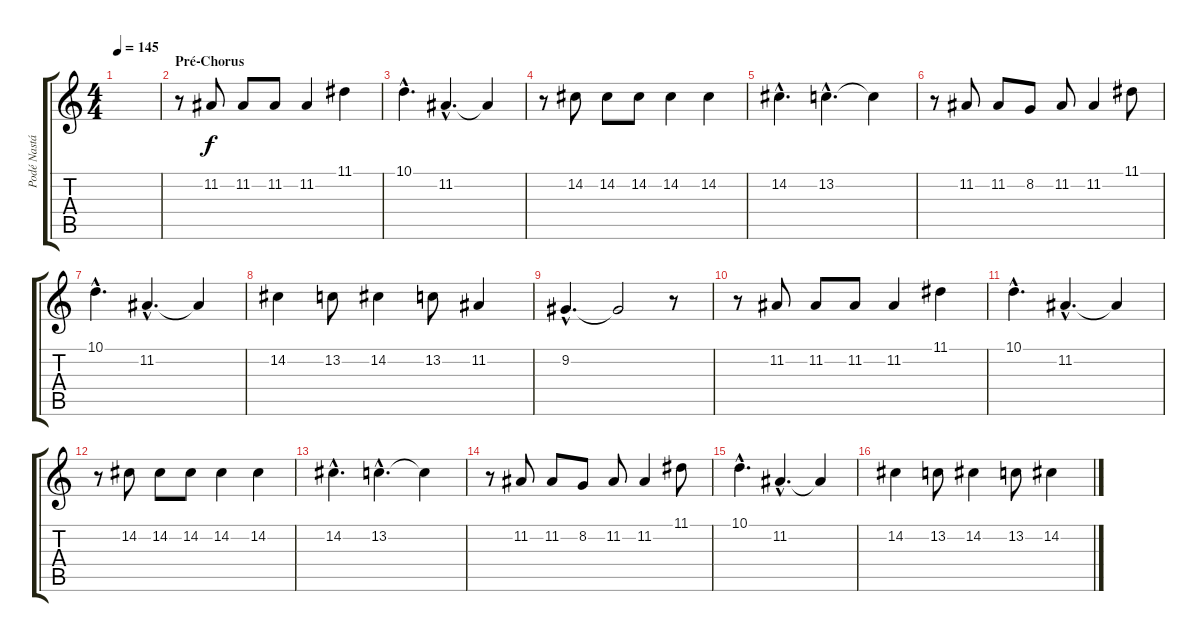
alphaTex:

\track ("Podé Nastácia" "Podé Nastá") {instrument lead5charang}
\staff {score tabs}
\tuning (E4 B3 G3 D3 A2 E2) {hide}
\ts (4 4)
\tempo 145
\clef g2
\ks c
|
\section ("" "Pré-Chorus")
r.8 11.2.8 11.2.8 11.2.8 11.2.4 11.1.4 |
10.1{hac}.4{d} 11.2{hac}.4{d} 11.2{t}.4 |
r.8 14.2.8 14.2.8 14.2.8 14.2.4 14.2.4 |
14.2{hac}.4{d} 13.2{hac}.4{d} 13.2{t}.4 |
r.8 11.2.8 11.2.8 8.2.8 11.2.8 11.2.4 11.1.8 |
10.1{hac}.4{d} 11.2{hac}.4{d} 11.2{t}.4 |
14.2.4 13.2.8 14.2.4 13.2.8 11.2.4 |
9.2{hac}.4{d} 9.2{t}.2 r.8 |
r.8 11.2.8 11.2.8 11.2.8 11.2.4 11.1.4 |
10.1{hac}.4{d} 11.2{hac}.4{d} 11.2{t}.4 |
r.8 14.2.8 14.2.8 14.2.8 14.2.4 14.2.4 |
14.2{hac}.4{d} 13.2{hac}.4{d} 13.2{t}.4 |
r.8 11.2.8 11.2.8 8.2.8 11.2.8 11.2.4 11.1.8 |
10.1{hac}.4{d} 11.2{hac}.4{d} 11.2{t}.4 |
14.2.4 13.2.8 14.2.4 13.2.8 14.2.4
